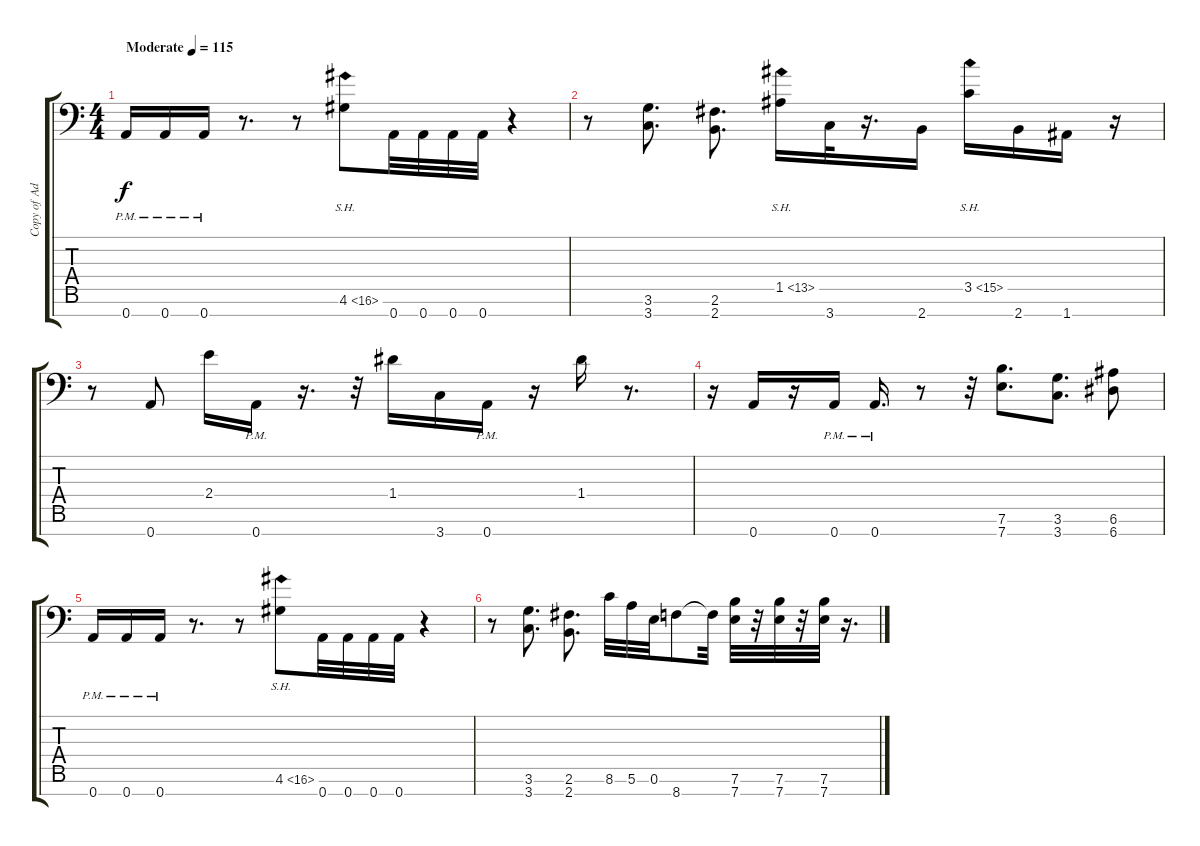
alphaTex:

\track ("Copy of Addictive Drums 02" "Copy of Ad") {instrument distortionguitar}
\staff {score tabs}
\tuning (E4 B3 G3 D3 A2 E2 A1) {hide}
\ts (4 4)
\tempo (115 "Moderate")
\clef f4
\ks c
0.7{pm}.16{dy f instrument distortionguitar} 0.7{pm}.16 0.7{pm}.16 r.8{d} r.8 4.6{sh 12}.8 0.7.32 0.7.32 0.7.32 0.7.32 r.4 |
r.8 (3.6 3.7).8{d} (2.6 2.7).8{d} 1.5{sh 12}.16 3.7.32 r.16{d} 2.7.16 3.5{sh 12}.16 2.7.16 1.7.16 r.16 |
r.8 0.7.8 2.4.16 0.7{pm}.16 r.16{d} r.32 1.4.16 3.7.16 0.7{pm}.16 r.16 1.4.16 r.8{d} |
r.16 0.7.16 r.16 0.7{pm}.16 0.7{pm}.16{d} r.8 r.32 (7.6 7.7).8{d} (3.6 3.7).8{d} (6.6 6.7).8 |
0.7{pm}.16 0.7{pm}.16 0.7{pm}.16 r.8{d} r.8 4.6{sh 12}.8 0.7.32 0.7.32 0.7.32 0.7.32 r.4 |
r.8 (3.6 3.7).8{d} (2.6 2.7).8{d} 8.6.32 5.6.32 0.6.32 8.7.8 8.7{t}.32 (7.6 7.7).32 r.32 (7.6 7.7).32 r.32 (7.6 7.7).32 r.16{d}
